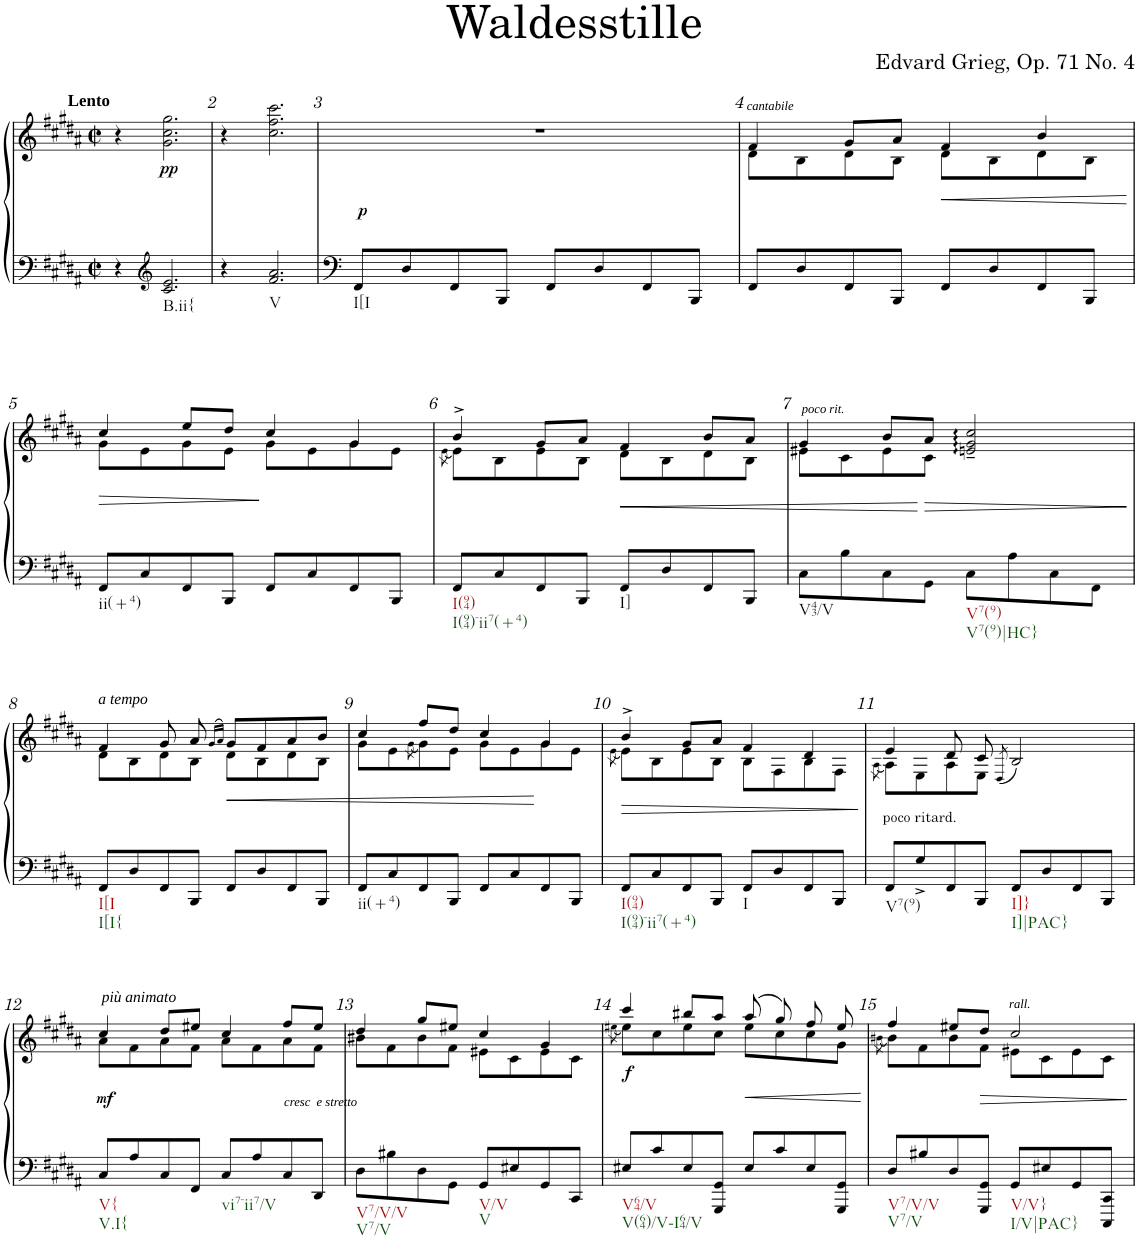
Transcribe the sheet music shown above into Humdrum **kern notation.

**kern	**kern	**dynam
*part1	*part1	*part1
*staff2	*staff1	*staff1/2
*I"Midi_1	*	*
*clefF4	*clefG2	*
*k[f#c#g#d#a#]	*k[f#c#g#d#a#]	*
*B:	*B:	*
*M2/2	*M2/2	*
*met(c|)	*met(c|)	*
=1	=1	=1
!	!LO:TX:a:B:t=Lento	!
4r	4r	.
*clefG2	*	*
!LO:TX:b:t=B.ii{	!	!
!	!	!LO:DY:b
2.c#/ 2.e/	2.g#\ 2.cc#\ 2.gg#\	pp
=2	=2	=2
4r	4r	.
!LO:TX:b:t=V	!	!
2.f#/ 2.a#/	2.cc#\ 2.ff#\ 2.ccc#\	.
=3	=3	=3
!LO:TX:b:t=I[I	!	!
!	!	!LO:DY:a=2
8FF#/L	1r	p
8D#/	.	.
8FF#/	.	.
8BBB/J	.	.
8FF#/L	.	.
8D#/	.	.
8FF#/	.	.
8BBB/J	.	.
=4	=4	=4
*	*^	*
!	!LO:TX:a:i:t=cantabile	!	!
8FF#/L	4f#/	8d#\L	.
8D#/	.	8B\	.
8FF#/	8g#/L	8d#\	.
8BBB/J	8a#/J	8B\J	.
!	!	!	!LO:HP:b
8FF#/L	4f#/	8d#\L	<
8D#/	.	8B\	.
8FF#/	4b/	8d#\	.
8BBB/J	.	8B\J	.
*	*v	*v	*
.	.	[
!!LO:LB:g=z
=5	=5	=5
!LO:TX:b:t=ii(+4)	!	!
!	!	!LO:HP:b
*	*^	*
8FF#/L	4cc#/	8g#\L	>
8C#/	.	8e\	.
8FF#/	8ee/L	8g#\	.
8BBB/J	8dd#/J	8e\J	.
8FF#/L	4cc#/	8g#\L	]
8C#/	.	8e\	.
8FF#/	4g#/	8g#\	.
8BBB/J	.	8e\J	.
=6	=6	=6	=6
.	.	[8qe\	.
!LO:TX:b:t=I(94)	!	!	!
!LO:TX:b:t=I(94)-ii7(+4)	!	!	!
8FF#/L	4b^/	8e\L]	.
8C#/	.	8B\	.
8FF#/	8g#/L	8e\	.
8BBB/J	8a#/J	8B\J	.
!LO:TX:b:t=I]	!	!	!
!	!	!	!LO:HP:b
8FF#/L	4f#/	8d#\L	<
8D#/	.	8B\	.
8FF#/	8b/L	8d#\	.
8BBB/J	8a#/J	8B\J	.
=7	=7	=7	=7
!	!LO:TX:a:i:t=poco rit.	!	!
!LO:TX:b:t=V43/V	!	!	!
8C#\L	4g#/	8e#X\L	.
8B\	.	8c#\	.
8C#\	8b/L	8e#\	.
!	!	!	!LO:HP:n=1:b
8GG#\J	8a#/J	8c#\J	[ >
!LO:TX:b:t=V7(9)	!	!	!
!LO:TX:b:t=V7(9)|HC}	!	!	!
8C#\L	2en/~ 2g#/~ 2cc#/~	2ryy	.
8A#\	.	.	.
8C#\	.	.	.
8FF#\J	.	.	.
*	*v	*v	*
.	.	]
!!LO:LB:g=z
=8	=8	=8
*	*^	*
!	!LO:TX:a:i:t=a tempo	!	!
!LO:TX:b:t=I[I	!	!	!
!LO:TX:b:t=I[I{	!	!	!
8FF#/L	4f#/	8d#\L	.
8D#/	.	8B\	.
8FF#/	8g#/	8d#\	.
8BBB/J	8a#/	8B\J	.
.	(16qg#/LL	.	.
.	16qa#/JJ)	.	.
8FF#/L	8g#/L	8d#\L	.
8D#/	8f#/	8B\	.
8FF#/	8a#/	8d#\	.
8BBB/J	8b/J	8B\J	.
=9	=9	=9	=9
!LO:TX:b:t=ii(+4)	!	!	!
8FF#/L	4cc#/	8g#\L	.
8C#/	.	8e\	.
.	.	[8qg#\	.
8FF#/	8ff#/L	8g#\]	.
8BBB/J	8dd#/J	8e\J	.
8FF#/L	4cc#/	8g#\L	.
8C#/	.	8e\	.
8FF#/	4g#/	8g#\	.
8BBB/J	.	8e\J	.
=10	=10	=10	=10
.	.	[8qe\	.
!LO:TX:b:t=I(94)	!	!	!
!LO:TX:b:t=I(94)-ii7(+4)	!	!	!
!	!	!	!LO:HP:b
8FF#/L	4b^/	8e\L]	>
8C#/	.	8B\	.
8FF#/	8g#/L	8e\	.
8BBB/J	8a#/J	8B\J	.
!LO:TX:b:t=I	!	!	!
8FF#/L	4f#/	8B\L	.
8D#/	.	8F#\	.
8FF#/	4d#/	8B\	.
8BBB/J	.	8F#\J	.
*	*v	*v	*
.	.	]
=11	=11	=11
*	*^	*
.	.	[8qA#\	.
!	!LO:TX:b:t=poco ritard.	!	!
!LO:TX:b:t=V7(9)	!	!	!
8FF#/L	4e/	8A#\L]	.
8G#^/	.	8E\	.
8FF#/	8d#/	8A#\	.
8BBB/J	8c#/	8E\J	.
.	(8qD#/	.	.
!LO:TX:b:t=I]}	!	!	!
!LO:TX:b:t=I]|PAC}	!	!	!
8FF#/L	2B/)	2ryy	.
8D#/	.	.	.
8FF#/	.	.	.
8BBB/J	.	.	.
!!LO:LB:g=z	!!
=12	=12	=12	=12
!	!LO:TX:a:i:t=più animato	!	!
!LO:TX:b:t=V{	!	!	!
!LO:TX:b:t=V.I{	!	!	!
!	!	!	!LO:DY:b
8C#/L	4cc#/	8a#\L	mf
8A#/	.	8f#\	.
8C#/	8dd#/L	8a#\	.
8FF#/J	8ee#X/J	8f#\J	.
!LO:TX:b:t=vi7-ii7/V	!	!	!
8C#/L	4cc#/	8a#\L	.
8A#/	.	8f#\	.
!	!LO:TX:b:i:t=cresc  e stretto	!	!
8C#/	8ff#/L	8a#\	.
8DD#/J	8ee#/J	8f#\J	.
=13	=13	=13	=13
!LO:TX:b:t=V7/V/V	!	!	!
!LO:TX:b:t=V7/V	!	!	!
8D#\L	4dd#/	8b#X\L	.
8B#X\	.	8f#\	.
8D#\	8gg#/L	8b#\	.
8GG#\J	8ee#X/J	8f#\J	.
!LO:TX:b:t=V/V	!	!	!
!LO:TX:b:t=V	!	!	!
8GG#/L	4cc#/	8e#X\L	.
8E#X/	.	8c#\	.
8GG#/	4g#/	8e#\	.
8CC#/J	.	8c#\J	.
=14	=14	=14	=14
.	.	[8qee#X\	.
!LO:TX:b:t=V64/V	!	!	!
!LO:TX:b:t=V(64)/V-I64/V	!	!	!
!	!	!	!LO:DY:b
8E#X/L	4ccc#/	8ee#\L]	f
8c#/	.	8cc#\	.
8E#/	8bb#X/L	8ee#\	.
8GGG#/ 8GG#/J	8aa#/J	8cc#\J	.
!	!	!	!LO:HP:b
8E#/L	(>8aa#/	8ee#\L	<
8c#/	8gg#/)	8cc#\	.
8E#/	8ff#/	8cc#\	.
8GGG#/ 8GG#/J	8ee#/	8g#\J	.
*	*v	*v	*
.	.	[
=15	=15	=15
*	*^	*
.	.	[8qb#X\	.
!LO:TX:b:t=V7/V/V	!	!	!
!LO:TX:b:t=V7/V	!	!	!
8D#/L	4ff#/	8b#\L]	.
8B#X/	.	8f#\	.
8D#/	8ee#X/L	8b#\	.
!	!	!	!LO:HP:b
8GGG#/ 8GG#/J	8dd#/J	8f#\J	>
!	!LO:TX:a:i:t=rall.	!	!
!LO:TX:b:t=V/V}	!	!	!
!LO:TX:b:t=I/V|PAC}	!	!	!
8GG#/L	2cc#/	8e#X\L	.
8E#X/	.	8c#\	.
8GG#/	.	8e#\	.
8CCC#/ 8CC#/J	.	8c#\J	.
*	*v	*v	*
.	.	]
=	=	=
*-	*-	*-
